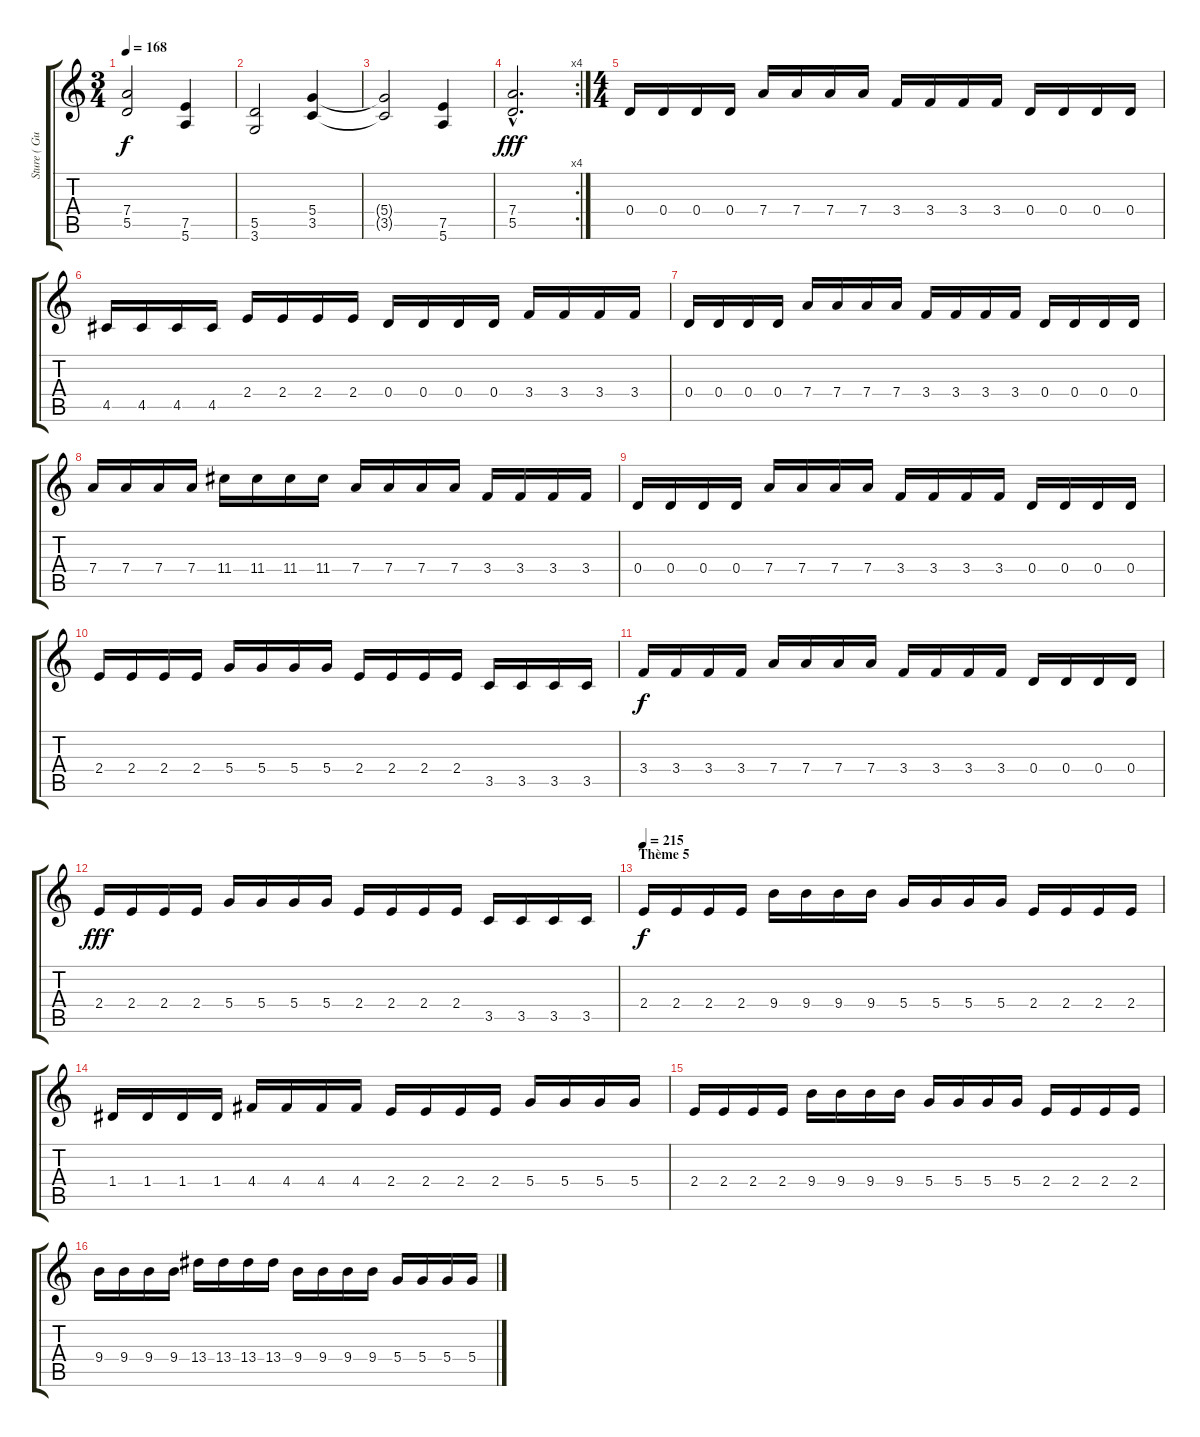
\track ("Sture ( Guitare 1 )" "Sture ( Gu") {instrument distortionguitar}
\staff {score tabs}
\tuning (E4 B3 G3 D3 A2 E2) {hide}
\ts (3 4)
\tempo 168
\clef g2
\ks c
(7.4 5.5).2{dy f} (7.5 5.6).4 |
(5.5 3.6).2 (5.4 3.5).4 |
(5.4{t} 3.5{t}).2 (7.5 5.6).4 |
\rc 4
(7.4{hac} 5.5{hac}).2{d dy fff} |
\ts (4 4)
0.4.16 0.4.16 0.4.16 0.4.16 7.4.16 7.4.16 7.4.16 7.4.16 3.4.16 3.4.16 3.4.16 3.4.16 0.4.16 0.4.16 0.4.16 0.4.16 |
4.5.16 4.5.16 4.5.16 4.5.16 2.4.16 2.4.16 2.4.16 2.4.16 0.4.16 0.4.16 0.4.16 0.4.16 3.4.16 3.4.16 3.4.16 3.4.16 |
0.4.16 0.4.16 0.4.16 0.4.16 7.4.16 7.4.16 7.4.16 7.4.16 3.4.16 3.4.16 3.4.16 3.4.16 0.4.16 0.4.16 0.4.16 0.4.16 |
7.4.16 7.4.16 7.4.16 7.4.16 11.4.16 11.4.16 11.4.16 11.4.16 7.4.16 7.4.16 7.4.16 7.4.16 3.4.16 3.4.16 3.4.16 3.4.16 |
0.4.16 0.4.16 0.4.16 0.4.16 7.4.16 7.4.16 7.4.16 7.4.16 3.4.16 3.4.16 3.4.16 3.4.16 0.4.16 0.4.16 0.4.16 0.4.16 |
2.4.16 2.4.16 2.4.16 2.4.16 5.4.16 5.4.16 5.4.16 5.4.16 2.4.16 2.4.16 2.4.16 2.4.16 3.5.16 3.5.16 3.5.16 3.5.16 |
3.4.16{dy f} 3.4.16 3.4.16 3.4.16 7.4.16 7.4.16 7.4.16 7.4.16 3.4.16 3.4.16 3.4.16 3.4.16 0.4.16 0.4.16 0.4.16 0.4.16 |
2.4.16{dy fff} 2.4.16 2.4.16 2.4.16 5.4.16 5.4.16 5.4.16 5.4.16 2.4.16 2.4.16 2.4.16 2.4.16 3.5.16 3.5.16 3.5.16 3.5.16 |
\section ("" "Thème 5")
\tempo 215
2.4.16{dy f} 2.4.16 2.4.16 2.4.16 9.4.16 9.4.16 9.4.16 9.4.16 5.4.16 5.4.16 5.4.16 5.4.16 2.4.16 2.4.16 2.4.16 2.4.16 |
1.4.16 1.4.16 1.4.16 1.4.16 4.4.16 4.4.16 4.4.16 4.4.16 2.4.16 2.4.16 2.4.16 2.4.16 5.4.16 5.4.16 5.4.16 5.4.16 |
2.4.16 2.4.16 2.4.16 2.4.16 9.4.16 9.4.16 9.4.16 9.4.16 5.4.16 5.4.16 5.4.16 5.4.16 2.4.16 2.4.16 2.4.16 2.4.16 |
9.4.16 9.4.16 9.4.16 9.4.16 13.4.16 13.4.16 13.4.16 13.4.16 9.4.16 9.4.16 9.4.16 9.4.16 5.4.16 5.4.16 5.4.16 5.4.16
